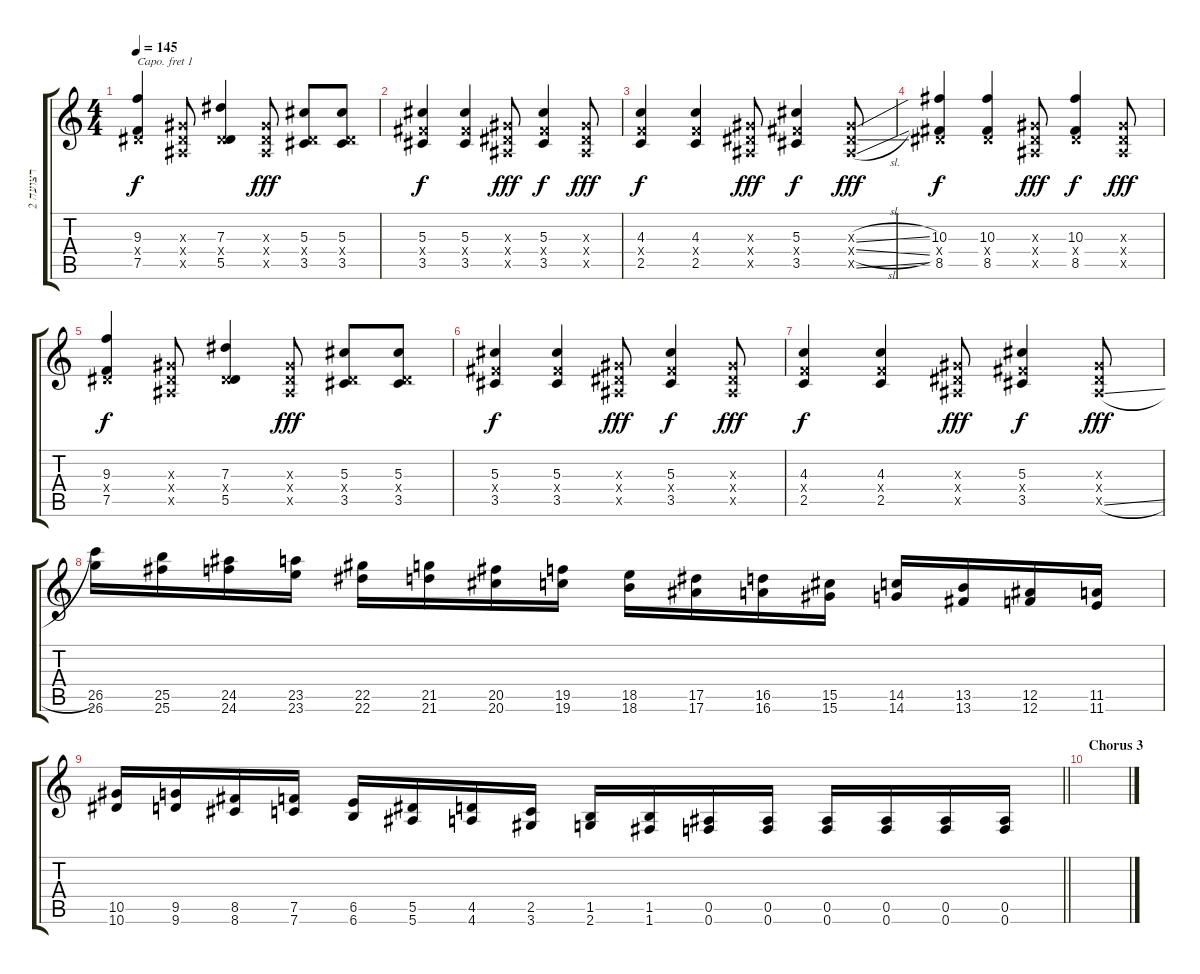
\track ("רצועה 2" "רצועה 2") {instrument acousticguitarsteel}
\staff {score tabs}
\capo 1
\tuning (E4 B3 G3 D3 A2 E2) {hide}
\ts (4 4)
\tempo 145
\clef g2
\ks c
(9.3 0.4{x} 7.5).4{dy f} (0.3{x} 0.4{x} 0.5{x}).8 (7.3 0.4{x} 5.5).4 (0.3{x} 0.4{x} 0.5{x}).8{dy fff} (5.3 0.4{x} 3.5).8 (5.3 0.4{x} 3.5).8 |
(5.3 3.4{x} 3.5).4{dy f volume 9} (5.3 3.4{x} 3.5).4 (0.3{x} 0.4{x} 0.5{x}).8{dy fff} (5.3 3.4{x} 3.5).4{dy f} (0.3{x} 0.4{x} 0.5{x}).8{dy fff} |
(4.3 2.4{x} 2.5).4{dy f} (4.3 2.4{x} 2.5).4 (0.3{x} 0.4{x} 0.5{x}).8{dy fff} (5.3 3.4{x} 3.5).4{dy f} (0.3{sl x} 0.4{sl x} 0.5{sl x}).8{dy fff} |
(10.3 0.4{x} 8.5).4{dy f} (10.3 0.4{x} 8.5).4 (0.3{x} 0.4{x} 0.5{x}).8{dy fff} (10.3 0.4{x} 8.5).4{dy f} (0.3{x} 0.4{x} 0.5{x}).8{dy fff} |
(9.3 0.4{x} 7.5).4{dy f} (0.3{x} 0.4{x} 0.5{x}).8 (7.3 0.4{x} 5.5).4 (0.3{x} 0.4{x} 0.5{x}).8{dy fff} (5.3 0.4{x} 3.5).8 (5.3 0.4{x} 3.5).8 |
(5.3 3.4{x} 3.5).4{dy f volume 9} (5.3 3.4{x} 3.5).4 (0.3{x} 0.4{x} 0.5{x}).8{dy fff} (5.3 3.4{x} 3.5).4{dy f} (0.3{x} 0.4{x} 0.5{x}).8{dy fff} |
(4.3 2.4{x} 2.5).4{dy f} (4.3 2.4{x} 2.5).4 (0.3{x} 0.4{x} 0.5{x}).8{dy fff} (5.3 3.4{x} 3.5).4{dy f} (0.3{x} 0.4{x} 0.5{sl x}).8{dy fff} |
(26.5 26.6).16{volume 16 instrument distortionguitar} (25.5 25.6).16 (24.5 24.6).16 (23.5 23.6).16 (22.5 22.6).16 (21.5 21.6).16 (20.5 20.6).16 (19.5 19.6).16 (18.5 18.6).16 (17.5 17.6).16 (16.5 16.6).16 (15.5 15.6).16 (14.5 14.6).16 (13.5 13.6).16 (12.5 12.6).16 (11.5 11.6).16 |
\barLineRight lightlight
(10.5 10.6).16 (9.5 9.6).16 (8.5 8.6).16 (7.5 7.6).16 (6.5 6.6).16 (5.5 5.6).16 (4.5 4.6).16 (2.5 3.6).16 (1.5 2.6).16 (1.5 1.6).16 (0.5 0.6).16 (0.5 0.6).16 (0.5 0.6).16 (0.5 0.6).16 (0.5 0.6).16 (0.5 0.6).16 |
\section ("" "Chorus 3")
